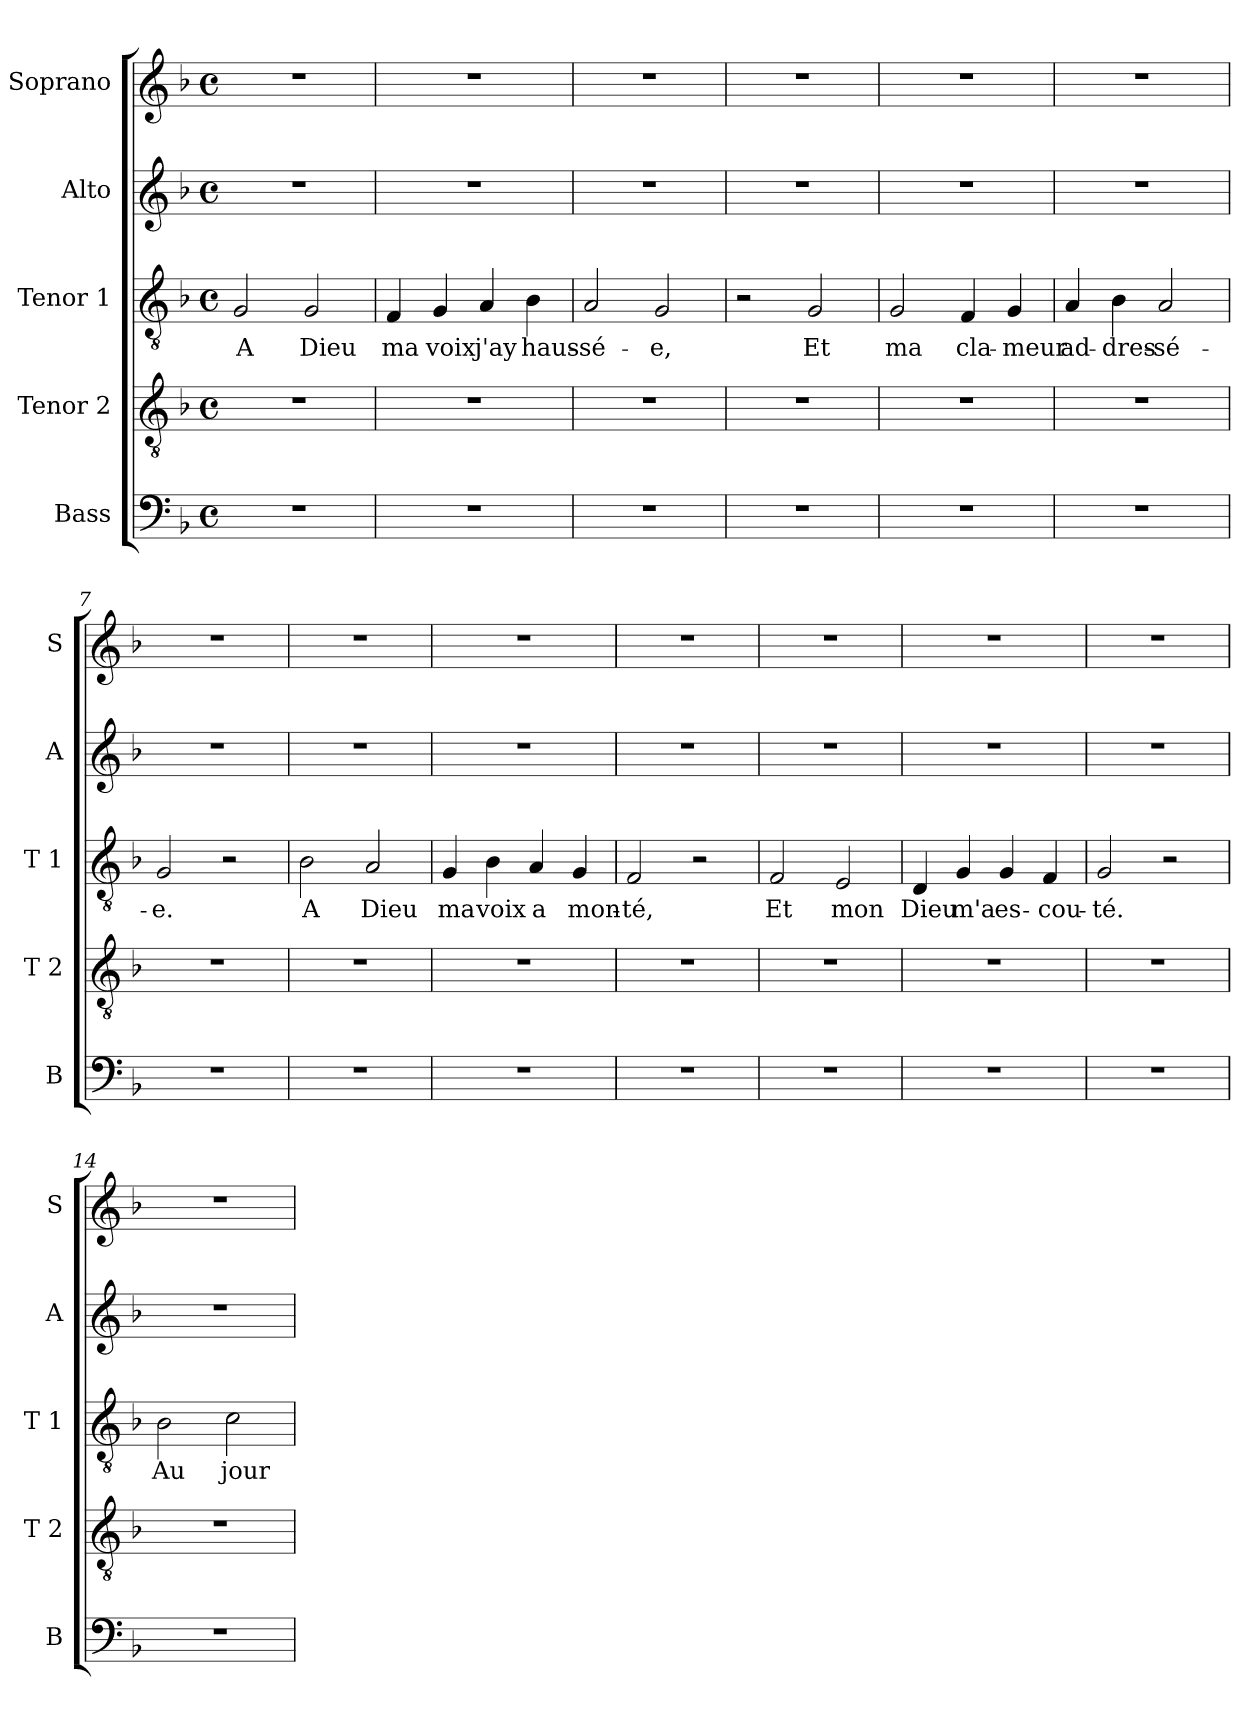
**kern	**kern	**kern	**text	**kern	**kern
*part5	*part4	*part3	*part3	*part2	*part1
*staff5	*staff4	*staff3	*staff3	*staff2	*staff1
*I"Bass	*I"Tenor 2	*I"Tenor 1	*	*I"Alto	*I"Soprano
*I'B	*I'T 2	*I'T 1	*	*I'A	*I'S
*clefF4	*clefGv2	*clefGv2	*	*clefG2	*clefG2
*k[b-]	*k[b-]	*k[b-]	*	*k[b-]	*k[b-]
*F:	*F:	*F:	*	*F:	*F:
*M4/4	*M4/4	*M4/4	*	*M4/4	*M4/4
*met(c)	*met(c)	*met(c)	*	*met(c)	*met(c)
=1	=1	=1	=1	=1	=1
!	!	!	!LO:LY:b	!	!
1r	1r	2G/	A	1r	1r
!	!	!	!LO:LY:b	!	!
.	.	2G/	Dieu	.	.
=2	=2	=2	=2	=2	=2
!	!	!	!LO:LY:b	!	!
1r	1r	4F/	ma	1r	1r
!	!	!	!LO:LY:b	!	!
.	.	4G/	voix	.	.
!	!	!	!LO:LY:b	!	!
.	.	4A/	j'ay	.	.
!	!	!	!LO:LY:b	!	!
.	.	4B-\	haus-	.	.
=3	=3	=3	=3	=3	=3
!	!	!	!LO:LY:b	!	!
1r	1r	2A/	-sé-	1r	1r
!	!	!	!LO:LY:b	!	!
.	.	2G/	-e,	.	.
=4	=4	=4	=4	=4	=4
1r	1r	2r	.	1r	1r
!	!	!	!LO:LY:b	!	!
.	.	2G/	Et	.	.
=5	=5	=5	=5	=5	=5
!	!	!	!LO:LY:b	!	!
1r	1r	2G/	ma	1r	1r
!	!	!	!LO:LY:b	!	!
.	.	4F/	cla-	.	.
!	!	!	!LO:LY:b	!	!
.	.	4G/	-meur	.	.
=6	=6	=6	=6	=6	=6
!	!	!	!LO:LY:b	!	!
1r	1r	4A/	ad-	1r	1r
!	!	!	!LO:LY:b	!	!
.	.	4B-\	-dres-	.	.
!	!	!	!LO:LY:b	!	!
.	.	2A/	-sé-	.	.
!!LO:LB:g=z
=7	=7	=7	=7	=7	=7
!	!	!	!LO:LY:b	!	!
1r	1r	2G/	-e.	1r	1r
.	.	2r	.	.	.
=8	=8	=8	=8	=8	=8
!	!	!	!LO:LY:b	!	!
1r	1r	2B-\	A	1r	1r
!	!	!	!LO:LY:b	!	!
.	.	2A/	Dieu	.	.
=9	=9	=9	=9	=9	=9
!	!	!	!LO:LY:b	!	!
1r	1r	4G/	ma	1r	1r
!	!	!	!LO:LY:b	!	!
.	.	4B-\	voix	.	.
!	!	!	!LO:LY:b	!	!
.	.	4A/	a	.	.
!	!	!	!LO:LY:b	!	!
.	.	4G/	mon-	.	.
=10	=10	=10	=10	=10	=10
!	!	!	!LO:LY:b	!	!
1r	1r	2F/	-té,	1r	1r
.	.	2r	.	.	.
=11	=11	=11	=11	=11	=11
!	!	!	!LO:LY:b	!	!
1r	1r	2F/	Et	1r	1r
!	!	!	!LO:LY:b	!	!
.	.	2E/	mon	.	.
=12	=12	=12	=12	=12	=12
!	!	!	!LO:LY:b	!	!
1r	1r	4D/	Dieu	1r	1r
!	!	!	!LO:LY:b	!	!
.	.	4G/	m'a	.	.
!	!	!	!LO:LY:b	!	!
.	.	4G/	es-	.	.
!	!	!	!LO:LY:b	!	!
.	.	4F/	-cou-	.	.
=13	=13	=13	=13	=13	=13
!	!	!	!LO:LY:b	!	!
1r	1r	2G/	-té.	1r	1r
.	.	2r	.	.	.
=14	=14	=14	=14	=14	=14
!	!	!	!LO:LY:b	!	!
1r	1r	2B-\	Au	1r	1r
!	!	!	!LO:LY:b	!	!
.	.	2c\	jour	.	.
=	=	=	=	=	=
*-	*-	*-	*-	*-	*-
